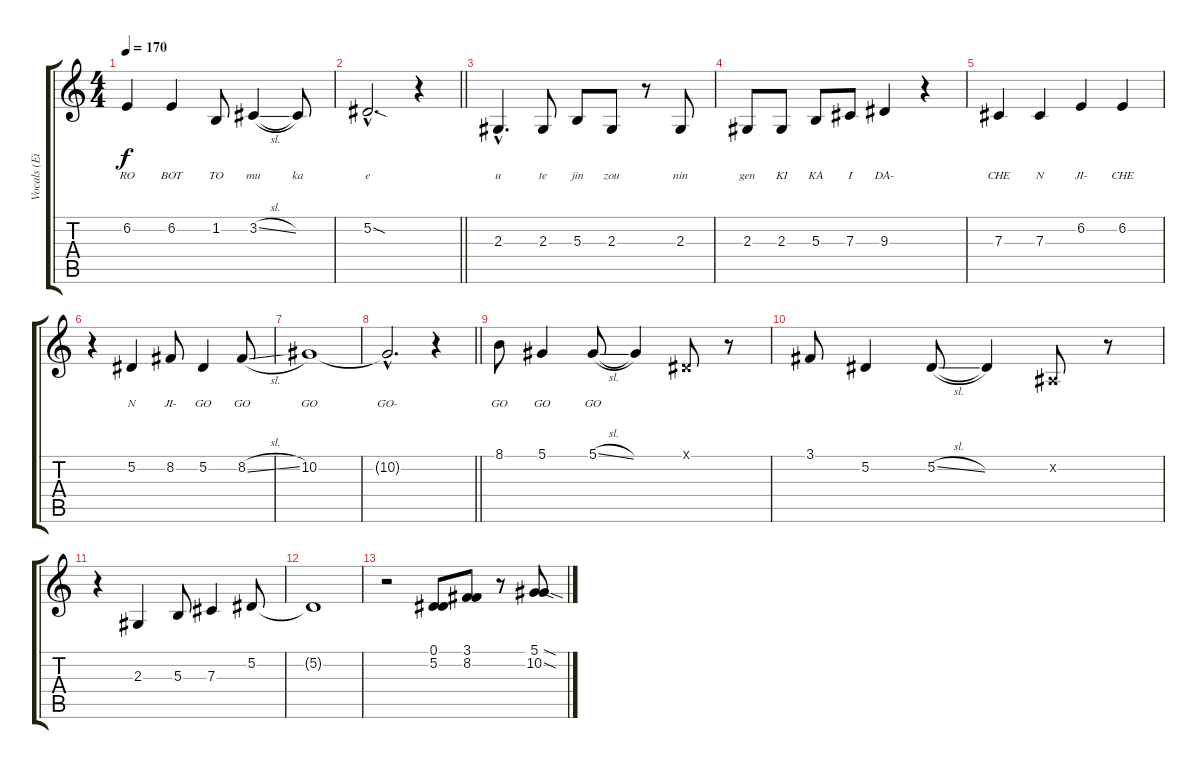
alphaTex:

\track ("Vocals (Eizo)" "Vocals (Ei") {instrument flute}
\staff {score tabs}
\tuning (Eb4 Bb3 Gb3 Db3 Ab2 Eb2) {hide}
\ts (4 4)
\tempo 170
\clef g2
\ks c
6.2.4{lyrics (0 "RO") lyrics (1 "") lyrics (2 "") lyrics (3 "") lyrics (4 "") dy f} 6.2.4{lyrics (0 "BOT") lyrics (1 "") lyrics (2 "") lyrics (3 "") lyrics (4 "")} 1.2.8{lyrics (0 "TO") lyrics (1 "") lyrics (2 "") lyrics (3 "") lyrics (4 "")} 3.2{sl}.4{lyrics (0 "mu") lyrics (1 "") lyrics (2 "") lyrics (3 "") lyrics (4 "")} 3.2{t}.8{lyrics (0 "ka") lyrics (1 "") lyrics (2 "") lyrics (3 "") lyrics (4 "")} |
\barLineRight lightlight
5.2{sod hac}.2{d lyrics (0 "e") lyrics (1 "") lyrics (2 "") lyrics (3 "") lyrics (4 "")} r.4 |
2.3{hac}.4{d lyrics (0 "u") lyrics (1 "") lyrics (2 "") lyrics (3 "") lyrics (4 "")} 2.3.8{lyrics (0 "te") lyrics (1 "") lyrics (2 "") lyrics (3 "") lyrics (4 "")} 5.3.8{lyrics (0 "jin") lyrics (1 "") lyrics (2 "") lyrics (3 "") lyrics (4 "")} 2.3.8{lyrics (0 "zou") lyrics (1 "") lyrics (2 "") lyrics (3 "") lyrics (4 "")} r.8 2.3.8{lyrics (0 "nin") lyrics (1 "") lyrics (2 "") lyrics (3 "") lyrics (4 "")} |
2.3.8{lyrics (0 "gen") lyrics (1 "") lyrics (2 "") lyrics (3 "") lyrics (4 "")} 2.3.8{lyrics (0 "KI") lyrics (1 "") lyrics (2 "") lyrics (3 "") lyrics (4 "")} 5.3.8{lyrics (0 "KA") lyrics (1 "") lyrics (2 "") lyrics (3 "") lyrics (4 "")} 7.3.8{lyrics (0 "I") lyrics (1 "") lyrics (2 "") lyrics (3 "") lyrics (4 "")} 9.3.4{lyrics (0 "DA-") lyrics (1 "") lyrics (2 "") lyrics (3 "") lyrics (4 "")} r.4 |
7.3.4{lyrics (0 "CHE") lyrics (1 "") lyrics (2 "") lyrics (3 "") lyrics (4 "")} 7.3.4{lyrics (0 "N") lyrics (1 "") lyrics (2 "") lyrics (3 "") lyrics (4 "")} 6.2.4{lyrics (0 "JI-") lyrics (1 "") lyrics (2 "") lyrics (3 "") lyrics (4 "")} 6.2.4{lyrics (0 "CHE") lyrics (1 "") lyrics (2 "") lyrics (3 "") lyrics (4 "")} |
r.4 5.2.4{lyrics (0 "N") lyrics (1 "") lyrics (2 "") lyrics (3 "") lyrics (4 "")} 8.2.8{lyrics (0 "JI-") lyrics (1 "") lyrics (2 "") lyrics (3 "") lyrics (4 "")} 5.2.4{lyrics (0 "GO") lyrics (1 "") lyrics (2 "") lyrics (3 "") lyrics (4 "")} 8.2{sl}.8{lyrics (0 "GO") lyrics (1 "") lyrics (2 "") lyrics (3 "") lyrics (4 "")} |
10.2.1{lyrics (0 "GO") lyrics (1 "") lyrics (2 "") lyrics (3 "") lyrics (4 "")} |
\barLineRight lightlight
10.2{hac t}.2{d lyrics (0 "GO-") lyrics (1 "") lyrics (2 "") lyrics (3 "") lyrics (4 "")} r.4 |
8.1.8{lyrics (0 "GO") lyrics (1 "") lyrics (2 "") lyrics (3 "") lyrics (4 "")} 5.1.4{lyrics (0 "GO") lyrics (1 "") lyrics (2 "") lyrics (3 "") lyrics (4 "")} 5.1{sl}.8{lyrics (0 "GO") lyrics (1 "") lyrics (2 "") lyrics (3 "") lyrics (4 "")} 5.1{t}.4 0.1{x}.8 r.8 |
3.1.8 5.2.4 5.2{sl}.8 5.2{t}.4 0.2{x}.8 r.8 |
r.4 2.3.4 5.3.8 7.3.4 5.2.8 |
5.2{t}.1 |
r.2 (0.1 5.2).8 (3.1 8.2).8 r.8 (5.1{sod} 10.2{sod}).8
